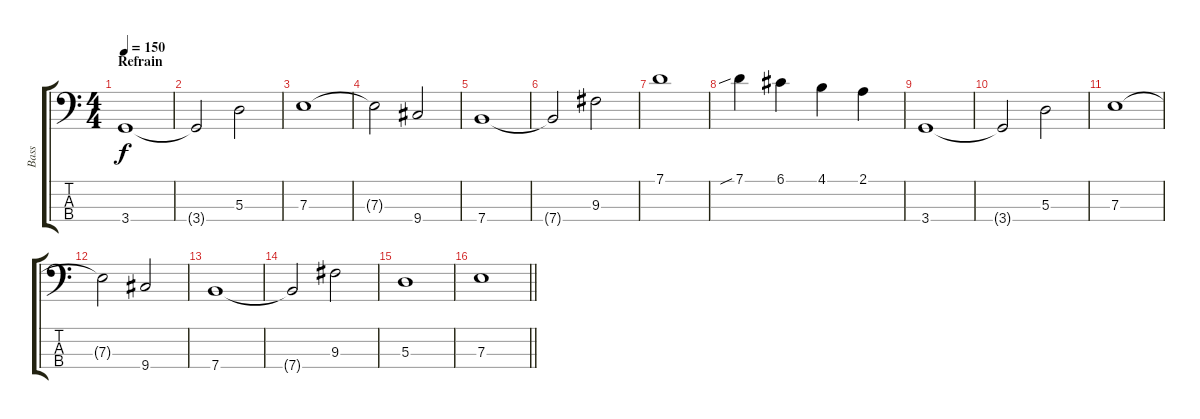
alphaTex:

\track ("Bass" "Bass") {instrument electricbassfinger}
\staff {score tabs}
\tuning (G2 D2 A1 E1) {hide}
\ts (4 4)
\section ("" "Refrain")
\tempo 150
\clef f4
\ks c
3.4.1{dy f} |
3.4{t}.2 5.3.2 |
7.3.1 |
7.3{t}.2 9.4.2 |
7.4.1 |
7.4{t}.2 9.3.2 |
7.1.1 |
7.1{sib}.4 6.1.4 4.1.4 2.1.4 |
3.4.1 |
3.4{t}.2 5.3.2 |
7.3.1 |
7.3{t}.2 9.4.2 |
7.4.1 |
7.4{t}.2 9.3.2 |
5.3.1 |
\barLineRight lightlight
7.3.1
